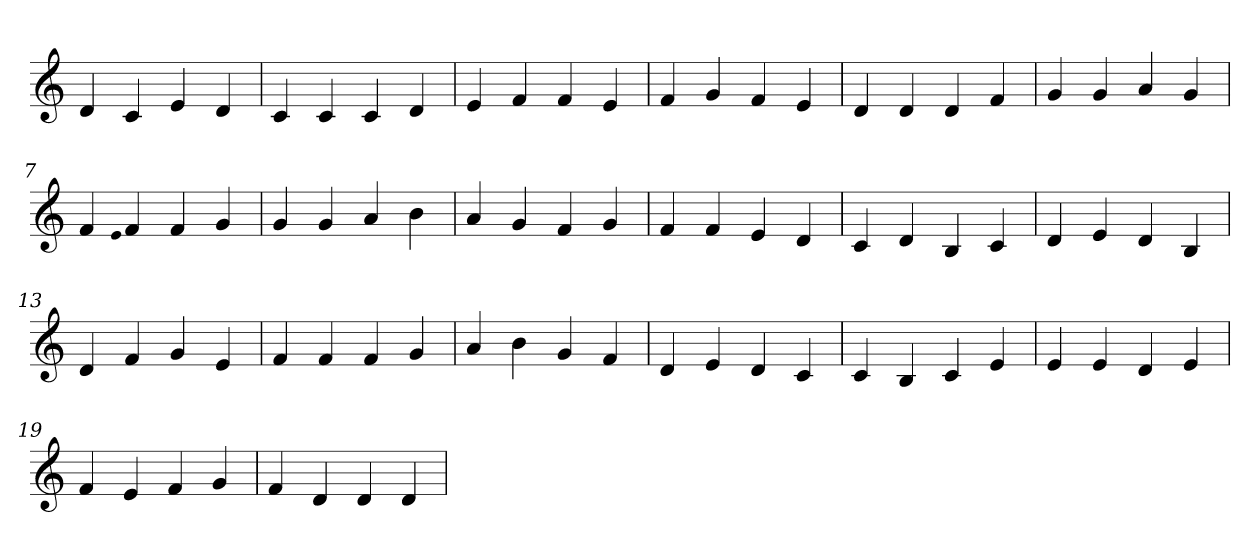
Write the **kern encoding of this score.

**kern
*part1
*staff1
*clefG2
=1
4d
4c
4e
4d
=2
4c
4c
4c
4d
=3
4e
4f
4f
4e
=4
4f
4g
4f
4e
=5
4d
4d
4d
4f
=6
4g
4g
4a
4g
=7
4f
qqe
4f
4f
4g
=8
4g
4g
4a
4b
=9
4a
4g
4f
4g
=10
4f
4f
4e
4d
=11
4c
4d
4B
4c
=12
4d
4e
4d
4B
=13
4d
4f
4g
4e
=14
4f
4f
4f
4g
=15
4a
4b
4g
4f
=16
4d
4e
4d
4c
=17
4c
4B
4c
4e
=18
4e
4e
4d
4e
=19
4f
4e
4f
4g
=20
4f
4d
4d
4d
=
*-
